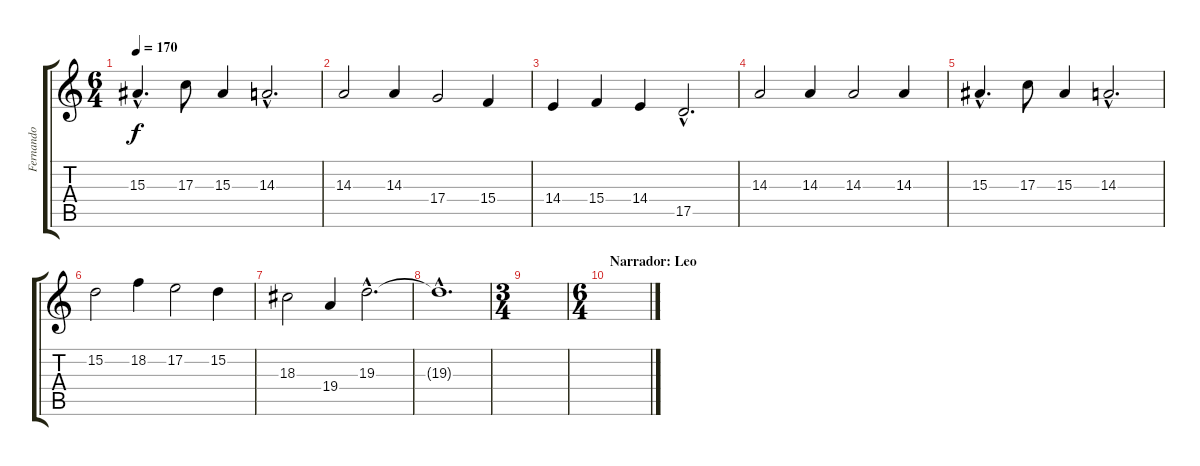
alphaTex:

\track ("Fernando" "Fernando") {instrument flute}
\staff {score tabs}
\tuning (E4 B3 G3 D3 A2 E2) {hide}
\ts (6 4)
\tempo 170
\clef g2
\ks c
15.3{hac}.4{d dy f} 17.3.8 15.3.4 14.3{hac}.2{d} |
14.3.2 14.3.4 17.4.2 15.4.4 |
14.4.4 15.4.4 14.4.4 17.5{hac}.2{d} |
14.3.2 14.3.4 14.3.2 14.3.4 |
15.3{hac}.4{d} 17.3.8 15.3.4 14.3{hac}.2{d} |
15.2.2 18.2.4 17.2.2 15.2.4 |
18.3.2 19.4.4 19.3{hac}.2{d} |
19.3{hac t}.1{d} |
\ts (3 4)
|
\ts (6 4)
\section ("" "Narrador: Leo")
